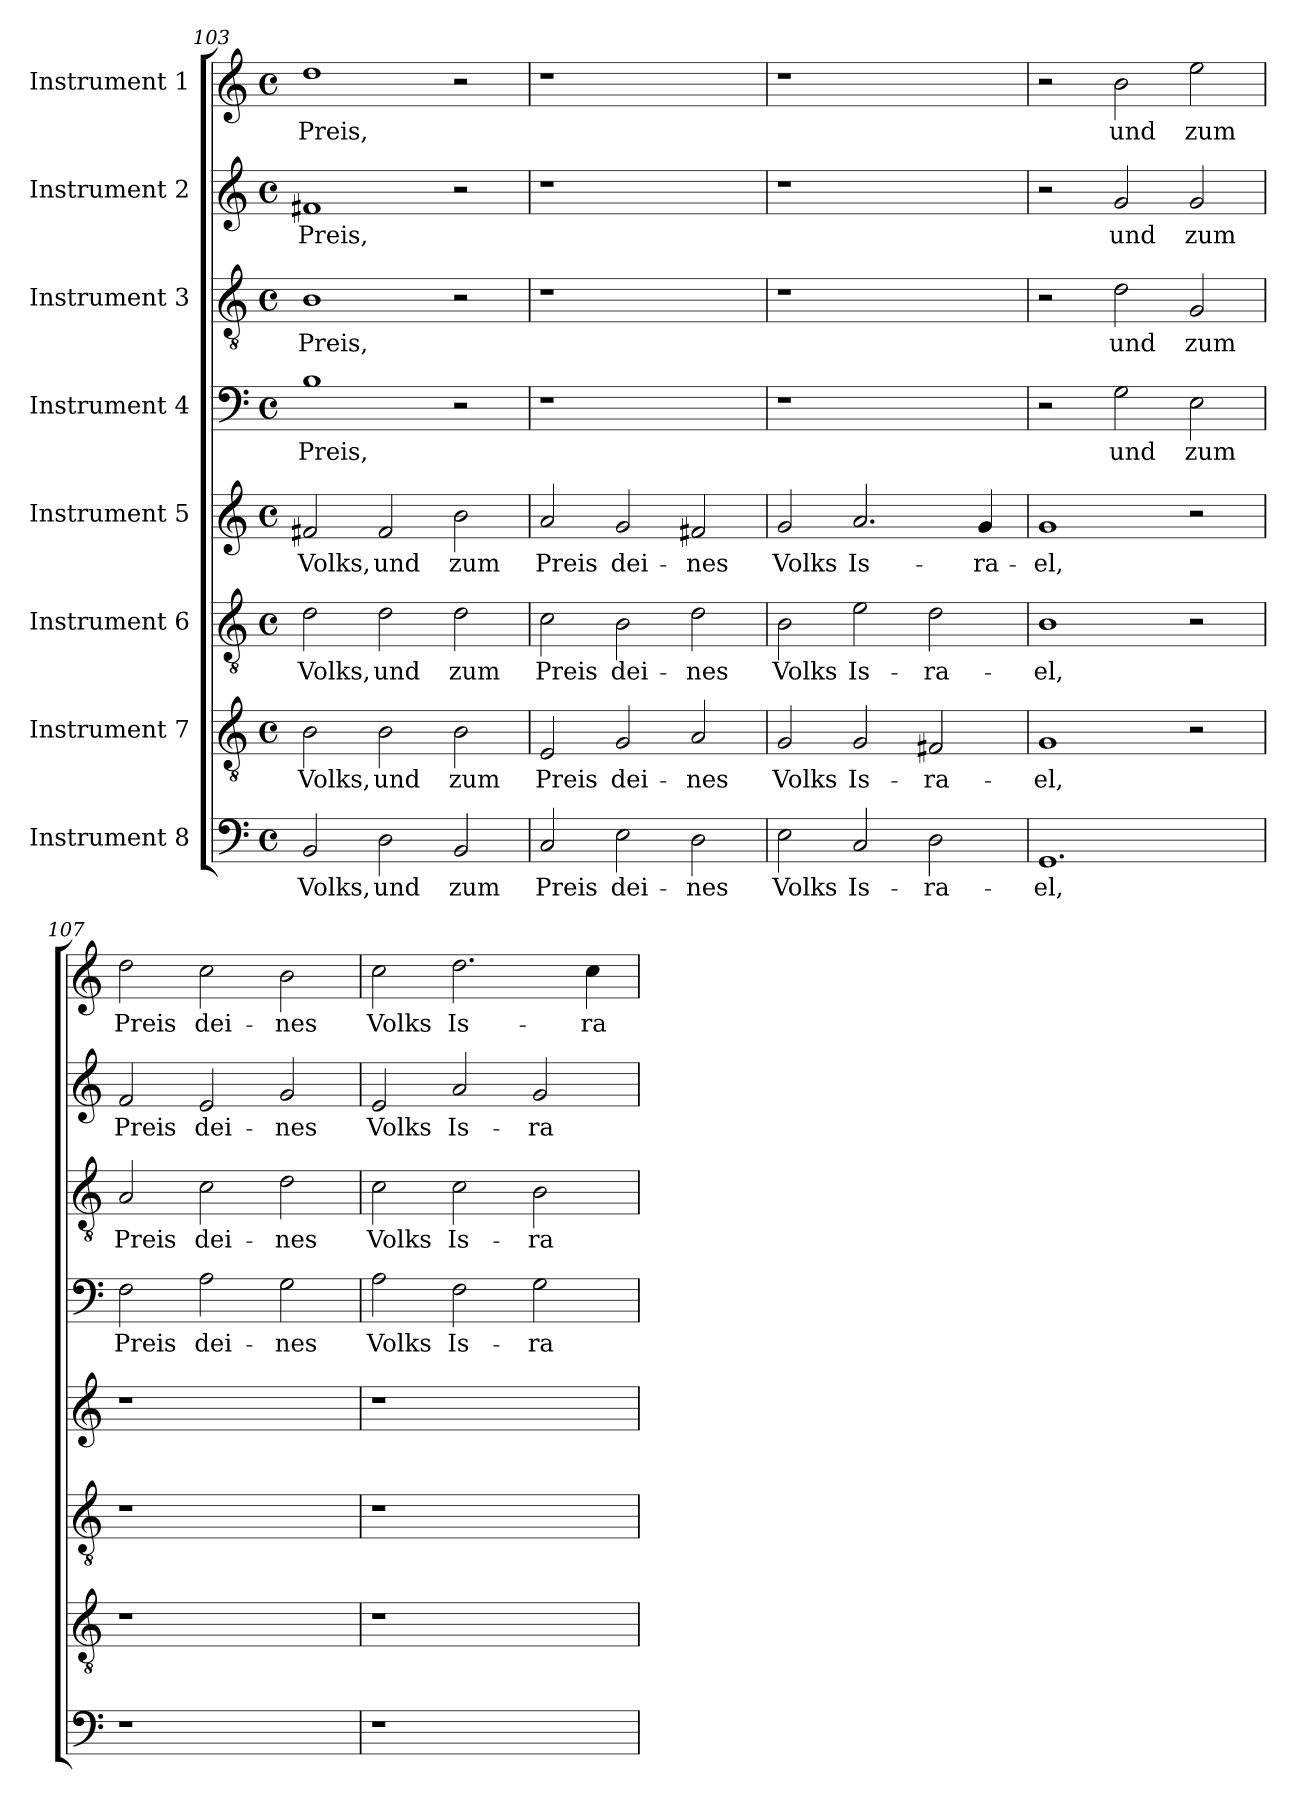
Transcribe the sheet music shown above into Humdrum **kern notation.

**kern	**text	**kern	**text	**kern	**text	**kern	**text	**kern	**text	**kern	**text	**kern	**text	**kern	**text
*part8	*part8	*part7	*part7	*part6	*part6	*part5	*part5	*part4	*part4	*part3	*part3	*part2	*part2	*part1	*part1
*staff8	*staff8	*staff7	*staff7	*staff6	*staff6	*staff5	*staff5	*staff4	*staff4	*staff3	*staff3	*staff2	*staff2	*staff1	*staff1
*I"Instrument 8	*	*I"Instrument 7	*	*I"Instrument 6	*	*I"Instrument 5	*	*I"Instrument 4	*	*I"Instrument 3	*	*I"Instrument 2	*	*I"Instrument 1	*
!!LO:PB:g=z
*clefF4	*	*clefGv2	*	*clefGv2	*	*clefG2	*	*clefF4	*	*clefGv2	*	*clefG2	*	*clefG2	*
*M4/4	*	*M4/4	*	*M4/4	*	*M4/4	*	*M4/4	*	*M4/4	*	*M4/4	*	*M4/4	*
*met(c)	*	*met(c)	*	*met(c)	*	*met(c)	*	*met(c)	*	*met(c)	*	*met(c)	*	*met(c)	*
=103	=103	=103	=103	=103	=103	=103	=103	=103	=103	=103	=103	=103	=103	=103	=103
!	!LO:LY:b:cj	!	!LO:LY:b:cj	!	!LO:LY:b:cj	!	!LO:LY:b:cj	!	!LO:LY:b:cj	!	!LO:LY:b:cj	!	!LO:LY:b:cj	!	!LO:LY:b:cj
2BB/	Volks,	2B\	Volks,	2d\	Volks,	2f#X/	Volks,	1B	Preis,	1B	Preis,	1f#X	Preis,	1dd	Preis,
!	!LO:LY:b:cj	!	!LO:LY:b:cj	!	!LO:LY:b:cj	!	!LO:LY:b:cj	!	!	!	!	!	!	!	!
2D\	und	2B\	und	2d\	und	2f#/	und	.	.	.	.	.	.	.	.
!	!LO:LY:b:cj	!	!LO:LY:b:cj	!	!LO:LY:b:cj	!	!LO:LY:b:cj	!	!	!	!	!	!	!	!
2BB/	zum	2B\	zum	2d\	zum	2b\	zum	2r	.	2r	.	2r	.	2r	.
=104	=104	=104	=104	=104	=104	=104	=104	=104	=104	=104	=104	=104	=104	=104	=104
!	!LO:LY:b:cj	!	!LO:LY:b:cj	!	!LO:LY:b:cj	!	!LO:LY:b:cj	!LO:N:vis=1	!	!LO:N:vis=1	!	!LO:N:vis=1	!	!LO:N:vis=1	!
2C/	Preis	2E/	Preis	2c\	Preis	2a/	Preis	1r	.	1r	.	1r	.	1r	.
!	!LO:LY:b:cj	!	!LO:LY:b:cj	!	!LO:LY:b:cj	!	!LO:LY:b:cj	!	!	!	!	!	!	!	!
2E\	dei-	2G/	dei-	2B\	dei-	2g/	dei-	.	.	.	.	.	.	.	.
!	!LO:LY:b:cj	!	!LO:LY:b:cj	!	!LO:LY:b:cj	!	!LO:LY:b:cj	!	!	!	!	!	!	!	!
2D\	-nes	2A/	-nes	2d\	-nes	2f#X/	-nes	2ryy	.	2ryy	.	2ryy	.	2ryy	.
=105	=105	=105	=105	=105	=105	=105	=105	=105	=105	=105	=105	=105	=105	=105	=105
!	!LO:LY:b:cj	!	!LO:LY:b:cj	!	!LO:LY:b:cj	!	!LO:LY:b:cj	!LO:N:vis=1	!	!LO:N:vis=1	!	!LO:N:vis=1	!	!LO:N:vis=1	!
2E\	Volks	2G/	Volks	2B\	Volks	2g/	Volks	1r	.	1r	.	1r	.	1r	.
!	!LO:LY:b:cj	!	!LO:LY:b:cj	!	!LO:LY:b:cj	!	!LO:LY:b:cj	!	!	!	!	!	!	!	!
2C/	Is-	2G/	Is-	2e\	Is-	2.a/	Is-	.	.	.	.	.	.	.	.
!	!LO:LY:b:cj	!	!LO:LY:b:cj	!	!LO:LY:b:cj	!	!	!	!	!	!	!	!	!	!
2D\	-ra-	2F#X/	-ra-	2d\	-ra-	.	.	2ryy	.	2ryy	.	2ryy	.	2ryy	.
!	!	!	!	!	!	!	!LO:LY:b:cj	!	!	!	!	!	!	!	!
.	.	.	.	.	.	4g/	-ra-	.	.	.	.	.	.	.	.
=106	=106	=106	=106	=106	=106	=106	=106	=106	=106	=106	=106	=106	=106	=106	=106
!	!LO:LY:b:cj	!	!LO:LY:b:cj	!	!LO:LY:b:cj	!	!LO:LY:b:cj	!	!	!	!	!	!	!	!
1.GG	-el,	1G	-el,	1B	-el,	1g	-el,	2r	.	2r	.	2r	.	2r	.
!	!	!	!	!	!	!	!	!	!LO:LY:b:cj	!	!LO:LY:b:cj	!	!LO:LY:b:cj	!	!LO:LY:b:cj
.	.	.	.	.	.	.	.	2G\	und	2d\	und	2g/	und	2b\	und
!	!	!	!	!	!	!	!	!	!LO:LY:b:cj	!	!LO:LY:b:cj	!	!LO:LY:b:cj	!	!LO:LY:b:cj
.	.	2r	.	2r	.	2r	.	2E\	zum	2G/	zum	2g/	zum	2ee\	zum
=107	=107	=107	=107	=107	=107	=107	=107	=107	=107	=107	=107	=107	=107	=107	=107
!LO:N:vis=1	!	!LO:N:vis=1	!	!LO:N:vis=1	!	!LO:N:vis=1	!	!	!LO:LY:b:cj	!	!LO:LY:b:cj	!	!LO:LY:b:cj	!	!LO:LY:b:cj
1r	.	1r	.	1r	.	1r	.	2F\	Preis	2A/	Preis	2f/	Preis	2dd\	Preis
!	!	!	!	!	!	!	!	!	!LO:LY:b:cj	!	!LO:LY:b:cj	!	!LO:LY:b:cj	!	!LO:LY:b:cj
.	.	.	.	.	.	.	.	2A\	dei-	2c\	dei-	2e/	dei-	2cc\	dei-
!	!	!	!	!	!	!	!	!	!LO:LY:b:cj	!	!LO:LY:b:cj	!	!LO:LY:b:cj	!	!LO:LY:b:cj
2ryy	.	2ryy	.	2ryy	.	2ryy	.	2G\	-nes	2d\	-nes	2g/	-nes	2b\	-nes
=108	=108	=108	=108	=108	=108	=108	=108	=108	=108	=108	=108	=108	=108	=108	=108
!LO:N:vis=1	!	!LO:N:vis=1	!	!LO:N:vis=1	!	!LO:N:vis=1	!	!	!LO:LY:b:cj	!	!LO:LY:b:cj	!	!LO:LY:b:cj	!	!LO:LY:b:cj
1r	.	1r	.	1r	.	1r	.	2A\	Volks	2c\	Volks	2e/	Volks	2cc\	Volks
!	!	!	!	!	!	!	!	!	!LO:LY:b:cj	!	!LO:LY:b:cj	!	!LO:LY:b:cj	!	!LO:LY:b:cj
.	.	.	.	.	.	.	.	2F\	Is-	2c\	Is-	2a/	Is-	2.dd\	Is-
!	!	!	!	!	!	!	!	!	!LO:LY:b:cj	!	!LO:LY:b:cj	!	!LO:LY:b:cj	!	!
2ryy	.	2ryy	.	2ryy	.	2ryy	.	2G\	-ra-	2B\	-ra-	2g/	-ra-	.	.
!	!	!	!	!	!	!	!	!	!	!	!	!	!	!	!LO:LY:b:cj
.	.	.	.	.	.	.	.	.	.	.	.	.	.	4cc\	-ra-
=	=	=	=	=	=	=	=	=	=	=	=	=	=	=	=
*-	*-	*-	*-	*-	*-	*-	*-	*-	*-	*-	*-	*-	*-	*-	*-
